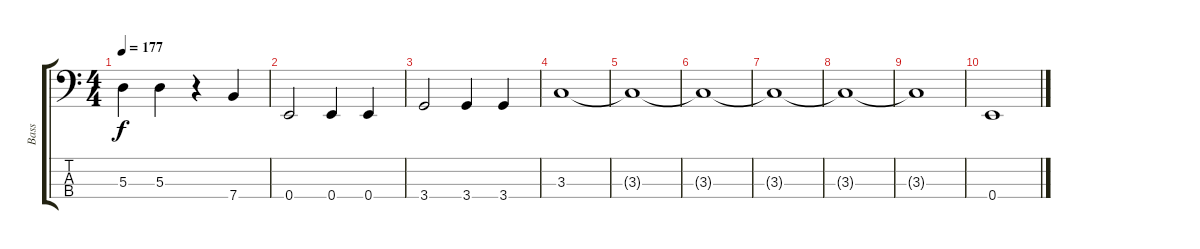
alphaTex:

\track ("Bass" "Bass") {instrument electricbassfinger}
\staff {score tabs}
\tuning (G2 D2 A1 E1) {hide}
\ts (4 4)
\tempo 177
\clef f4
\ks c
5.3.4{dy f} 5.3.4 r.4 7.4.4 |
0.4.2 0.4.4 0.4.4 |
3.4.2 3.4.4 3.4.4 |
3.3.1 |
3.3{t}.1 |
3.3{t}.1 |
3.3{t}.1 |
3.3{t}.1 |
3.3{t}.1 |
0.4.1
